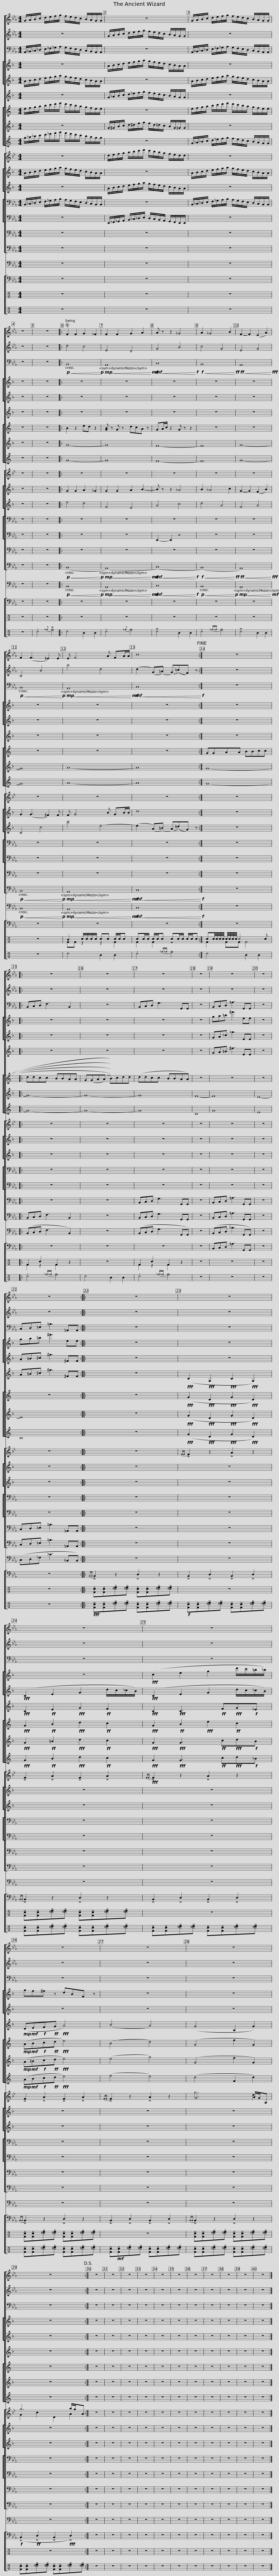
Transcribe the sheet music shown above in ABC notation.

X:1
%%score [ 1 2 3 [ 4 5 ] 6 [ 7 8 9 ] ] [ ( 10 11 ) [ 12 13 ] [ 14 15 ] 16 17 ] 18 [ 19 ( 20 21 ) 22 ]
L:1/8
M:4/4
I:linebreak $
K:Eb
V:1 treble
V:2 treble
V:3 bass
V:4 treble transpose=-2
V:5 treble transpose=-2
V:6 treble transpose=-14
V:7 treble transpose=-9
V:8 treble transpose=-14
V:9 treble transpose=-21
V:10 treble transpose=-7
V:11 treble transpose="-7 "
V:12 treble transpose=-2
V:13 treble transpose=-2
V:14 bass
V:15 bass
V:16 bass
V:17 bass
V:18 bass transpose=-12
V:19 bass
V:20 perc
K:none
V:21 perc
K:none
V:22 perc
K:none
V:1
 G/A/B/c/ d/e/f/g/ f/e/d/c/ B/A/G/G/ | z8 |$ G/A/B/c/ d/e/f/g/ f/e/d/c/ B/A/G/G/ | z8 | z8 |: %5
S F2 F2 G2 _F2 | F2 F2 G2 A2 | A z z2 _G4 | A2 _G4 B2 | F2- F2 (E2 A2) | %10
 F2 (F3 =E2) E |$ E F4 A FA/A/ | c8!fine! :| z8 |: z8 | %15
 z8 | z8 | z8 |$ z8 | z8 | %20
 z8 :: z8 | z8 | z8 |$ z8 | %25
 z8 | z8 | z8 | z8!D.S.! :| z8 |$ %30
 z8 | z8 | z8 | z8 | z8 | %35
 z8 | z8 | z8 | z8 | z8 |] %40
V:2
 z8 | G/A/B/c/ d/e/f/g/ f/e/d/c/ B/A/G/G/ |$ z8 | z8 | z8 |: %5
 d4 c4 | E4 D4 | G4 B4 | c4 G4 | E4 G4 | %10
 B,4 B4 |$ b4 d4 | (d2 (G)(=A) (G)((=c)F)) z :| z8 |: z8 | %15
 z8 | z8 | z8 |$ z8 | z8 | %20
 z8 :: z8 | z8 | z8 |$ z8 | %25
 z8 | z8 | z8 | z8 :| z8 |$ %30
 z8 | z8 | z8 | z8 | z8 | %35
 z8 | z8 | z8 | z8 | z8 |] %40
V:3
 A,,/__B,,/_C,/_D,/ E,/_F,/_G,/A,/ G,/F,/E,/D,/ C,/B,,/A,,/A,,/ | z8 |$ A,,/__B,,/_C,/_D,/ E,/_F,/_G,/A,/ G,/F,/E,/D,/ C,/B,,/A,,/A,,/ | z8 | z8 |: %5
!p!!<(! B,,8!p!!<)! |!mp!!<(! A,,8!<)!!mf! |!mf!!<(! C,8!<)!!f! |!f!!<(! B,,8!<)!!ff! |!ff!!<(! A,,8!<)!!fff! | %10
!p!!<(! B,,8!p!!<)! |$!mp!!<(! A,,8!<)!!mf! |!mf!!<(! C,8!<)!!f! :| z8 |: B,,C,D, F,3 B,,2 | %15
 z8 | B,,C,D, G,3 G,,G,, | z8 |$ B,,C,D, =A,3 G,,G,, | z8 | %20
 C,D,=E, =B,3 =A,,A,, :: z8 | z8 | z8 |$ z8 | %25
 z8 | z8 | z8 | z8 :| z8 |$ %30
 z8 | z8 | z8 | z8 | z8 | %35
 z8 | z8 | z8 | z8 | z8 |] %40
V:4
[K:F] z8 | A/B/c/d/ e/f/g/a/ g/f/e/d/ c/B/A/A/ |$ z8 | z8 | z8 |: %5
 z8 | z8 | z8 | z8 | z8 | %10
 z8 |$ z8 | z8 :| z8 |: z8 | %15
 z8 | z8 | z8 |$ ga=b ^f'3 ee | z8 | %20
 ga=b ^f'3 ee :: z8 | z8 | z8 |$!fff! (c2 e2 g2 d'/c'/=b/_b/) | %25
 gf^f z dBF z | z8 | z8 | z8 :| z8 |$ %30
 z8 | z8 | z8 | z8 | z8 | %35
 z8 | z8 | z8 | z8 | z8 |] %40
V:5
[K:F] A/B/c/d/ e/f/g/a/ g/f/e/d/ c/B/A/A/ | z8 |$ A/B/c/d/ e/f/g/a/ g/f/e/d/ c/B/A/A/ | z8 | z8 |: %5
 z8 | z8 | z8 | z8 | z8 | %10
 z8 |$ z8 | z8 :| z8 |: z8 | %15
 z8 | z8 | z8 |$ GA_c _g3 EE | z8 | %20
 A=B^c ^g3 ^FF :: z8 | z8 |!fff! (C2 E2 G2 d/c/_c/B/) |$!fff! (C2 E2 G2 d/c/_c/B/) | %25
 z8 | z8 | z8 | z8 :| z8 |$ %30
 z8 | z8 | z8 | z8 | z8 | %35
 z8 | z8 | z8 | z8 | z8 |] %40
V:6
[K:F] z8 | G/_A/B/c/ d/_e/f/g/ f/e/d/c/ B/A/G/G/ |$ z8 | z8 | z8 |: %5
 z8 | z8 | z8 | z8 | z8 | %10
 z8 |$ z8 | z8 :| z8 |: z8 | %15
 z8 | z8 | z8 |$ GA=B ^f3 EE | z8 | %20
 A=B^c ^g3 ^FF :: z8 |!fff! (C2!fff! G,2!fff! C2!fff! G,2) |!fff! C2!ff! E2!fff! G2!ff! F2 |$!fff! C2!fff! C3!ff! F!fff!G!f!_E | %25
!mp! (D!mf!E!f!F!ff!G!fff! A4) | (B4 A4) | (G4 B,2 G2) | z8 :| z8 |$ %30
 z8 | z8 | z8 | z8 | z8 | %35
 z8 | z8 | z8 | z8 | z8 |] %40
V:7
[K:C] e/f/g/a/ b/c'/d'/e'/ d'/c'/b/a/ g/f/e/e/ | z8 |$ e/f/g/a/ b/c'/d'/e'/ d'/c'/b/a/ g/f/e/e/ | z8 | z8 |: %5
 B2 z2 ed z2 | [GB] z G z dcA z | GA/c/ z2 G z z2 | z8 | z8 | %10
 z8 |$ z8 | z8 :| GGAA BBcc |: ddcc BBAA | %15
 G(GA((((((A) B))))))cdd | (ddcc BBAA) | z8 |$ z8 | z8 | %20
 z8 :: z8 |!fff! (G2!fff! D2!fff! G2!fff! D2) |!fff! G2!ff! B2!fff! d2!ff! c2 |$!fff! G2!ff! B2!fff! e2!ff! c2 | %25
!mp! (A!mf!B!f!c!ff!d!fff! e4) | (B4 d4) | (G4 f2 G2) | z8 :| z8 |$ %30
 z8 | z8 | z8 | z8 | z8 | %35
 z8 | z8 | z8 | z8 | z8 |] %40
V:8
[K:F] z8 | G/^G/B/c/ d/^d/f/g/ f/d/=d/c/ B/G/=G/G/ |$ z8 | z8 | z8 |: %5
 G8- | G8 | F8- | F8 | G8- | %10
 G8 |$ A8- | A8 :| G8- |: G8- | %15
 G8- | G8 | F8- |$ F8 | E8- | %20
 E8 :: z8 |!fff! (G2!fff! D2!fff! G2!fff! D2) |!fff! G2!ff! =B2!fff! d2!ff! c2 |$!fff! G2!fff! G3!ff! c!fff!d!f!B | %25
!mp! (A!mf!=B!f!c!ff!d!fff! e4) | (e4 g4) | (G4 f2 G2) | z8 :| z8 |$ %30
 z8 | z8 | z8 | z8 | z8 | %35
 z8 | z8 | z8 | z8 | z8 |] %40
V:9
[K:C] g/_a/_b/c'/ d'/_e'/f'/g'/ f'/e'/d'/c'/ b/a/g/g/ | z8 |$ G/_A/_B/c/ d/_e/f/g/ f/e/d/c/ B/A/G/G/ | z8 | z8 |: %5
 G8- | G8 | F8- | F8 | G8- | %10
 G8 |$ A8- | A8 :| G8- |: G8- | %15
 G8- | G8 | C8 |$ G8 | E8 | %20
 B,8 :: z8 |!fff! (G2!fff! D2!fff! G2!fff! D2) |!fff! G2!ff! B2!fff! d2!ff! c2 |$!fff! G2!fff! G3!ff! c!fff!d!f!_B | %25
!mp! (A!mf!B!f!c!ff!d!fff! e4) | (f4 e4) | (d4 F2 d2) | z8 :| z8 |$ %30
 z8 | z8 | z8 | z8 | z8 | %35
 z8 | z8 | z8 | z8 | z8 |] %40
V:10
[K:Bb] z8 | d/e/f/g/ a/b/c'/d'/ c'/b/a/g/ f/e/d/d/ |$ z8 | z8 | z8 |: %5
 z8 | z8 | z8 | z8 | z8 | %10
 z8 |$ z8 | z8 :| z8 |: z8 | %15
 z8 | z8 | z8 |$ z8 | z8 | %20
 z8 :: z8 |{FF} !>!F2 z2 !>!A2 z2 | !>!F2 !>!A2 !>!F2 !>!A2 |$!fff!{FF} !>!F2 z2 !>!A2 z2 | %25
 !>!F2 !>!A2 !>!F2 !>!A2 |{FF} !>!F2 z2 !>!A2 z2 | G6 A/G/A, | g6 a/g/A :| z8 |$ %30
 z8 | z8 | z8 | z8 | z8 | %35
 z8 | z8 | z8 | z8 | z8 |] %40
V:11
[K:Bb] x8 | x8 |$ x8 | x8 | x8 |: %5
 x8 | x8 | x8 | x8 | x8 | %10
 x8 |$ x8 | x8 :| x8 |: x8 | %15
 x8 | x8 | x8 |$ x8 | x8 | %20
 x8 :: x8 | x8 | x8 |$ x8 | %25
 x8 | x8 | g6 d2 | G2 c2 D2 A2 :| x8 |$ %30
 x8 | x8 | x8 | x8 | x8 | %35
 x8 | x8 | x8 | x8 | x8 |] %40
V:12
[K:F] A/B/c/d/ e/f/g/a/ g/f/e/d/ c/B/A/A/ | z8 |$ A/B/c/d/ e/f/g/a/ g/f/e/d/ c/B/A/A/ | z8 | z8 |: %5
 G2 G2 A2 _G2 | G2 G2 A2 B2- | B z z2 _A4 | B2 _A4 c2 | G2- G2 (F2 B2) | %10
 G2 (G3 ^F2) F |$ F G4 B GB/B/ | d8 :| z8 |: z8 | %15
 z8 | z8 | z8 |$ z8 | z8 | %20
 z8 :: z8 | z8 | z8 |$ z8 | %25
 z8 | z8 | z8 | z8 :| z8 |$ %30
 z8 | z8 | z8 | z8 | z8 | %35
 z8 | z8 | z8 | z8 | z8 |] %40
V:13
[K:F] z8 | A/B/c/d/ e/f/g/a/ g/f/e/d/ c/B/A/A/ |$ z8 | z8 | z8 |: %5
 e4 d4 | F4 E4 | A4 c4 | d4 A4 | F4 A4 | %10
 C4 c4 |$ c'4 e4- | (e2 (A)(=B) (A)((=d)G)) z :| z8 |: z8 | %15
 z8 | z8 | z8 |$ z8 | z8 | %20
 z8 :: z8 | z8 | z8 |$ z8 | %25
 z8 | z8 | z8 | z8 :| z8 |$ %30
 z8 | z8 | z8 | z8 | z8 | %35
 z8 | z8 | z8 | z8 | z8 |] %40
V:14
 B,,/_C,/_D,/E,/ F,/_G,/A,/B,/ A,/G,/F,/E,/ D,/C,/B,,/B,,/ | z8 |$ B,,/_C,/_D,/E,/ F,/_G,/A,/B,/ A,/G,/F,/E,/ D,/C,/B,,/B,,/ | z8 | z8 |: %5
 z8 | z8 | z8 | z8 | z8 | %10
 z8 |$ z8 | z8 :| z8 |: z8 | %15
 z8 | z8 | z8 |$ z8 | z8 | %20
 z8 :: z8 | z8 | z8 |$ z8 | %25
 z8 | z8 | z8 | z8 :| z8 |$ %30
 z8 | z8 | z8 | z8 | z8 | %35
 z8 | z8 | z8 | z8 | z8 |] %40
V:15
 z8 | E,,/_F,,/_G,,/A,,/ B,,/_C,/_D,/E,/ D,/C,/B,,/A,,/ G,,/F,,/E,,/E,,/ |$ z8 | z8 | z8 |: %5
 z8 | z8 | E,,2- E,,2 z4 | z8 | z8 | %10
 z8 |$ z8 | z8 :| z8 |: z8 | %15
 z8 | z8 | z8 |$ z8 | z8 | %20
 z8 :: z8 | z8 | z8 |$ z8 | %25
 z8 | z8 | z8 | z8 :| z8 |$ %30
 z8 | z8 | z8 | z8 | z8 | %35
 z8 | z8 | z8 | z8 | z8 |] %40
V:16
 z8 | z8 |$ z8 | z8 | z8 |: %5
 z8 | z8 | z8 | z8 | z8 | %10
 z8 |$ z8 | z8 :| z8 |: z8 | %15
 z8 | B,,C,D, G,3 G,,G,, | z8 |$ B,,C,D, =A,3 G,,G,, | z8 | %20
 C,D,=E, =B,3 =A,,A,, :: z8 | z8 | z8 |$ z8 | %25
 z8 | z8 | z8 | z8 :| z8 |$ %30
 z8 | z8 | z8 | z8 | z8 | %35
 z8 | z8 | z8 | z8 | z8 |] %40
V:17
 z8 | z8 |$ z8 | z8 | z8 |: %5
!p!!<(! (B,,8!p!!<)! |!mp!!<(! (A,,8)!<)!!mf! |!mf!!<(! (C,8)!<)!!f! |!f!!<(! (B,,8)!<)!!ff! |!ff!!<(! A,,8)!<)!!fff! | %10
!p!!<(! B,,8!p!!<)! |$!mp!!<(! A,,8!<)!!mf! |!mf!!<(! C,8!<)!!f! :| z8 |: B,,C,D, F,3 B,,2 | %15
 z8 | B,,C,D, G,3 G,,G,, | z8 |$ B,,C,D, =A,3 G,,G,, | z8 | %20
 C,D,=E, =B,3 =A,,A,, :: z8 | z8 | z8 |$ z8 | %25
 z8 | z8 | z8 | z8 :| z8 |$ %30
 z8 | z8 | z8 | z8 | z8 | %35
 z8 | z8 | z8 | z8 | z8 |] %40
V:18
 z8 | z8 |$ z8 | z8 | z8 |: %5
!p!!<(! B,,8!p!!<)! |!mp!!<(! A,,8!<)!!mf! |!mf!!<(! C,8!<)!!f! |!p!!<(! B,,8!p!!<)! |!mp!!<(! A,,8!<)!!mf! | %10
!p!!<(! B,,8!p!!<)! |$!mp!!<(! A,,8!<)!!mf! |!mf!!<(! C,8!<)!!f! :| z8 |: (B,,C,D, F,3 B,,2) | %15
 z8 | (B,,C,D, G,3 G,,G,,) | z8 |$ (B,,C,D, __B,3 G,,G,,) | z8 | %20
 (C,D,_F, _C3 __B,,B,,) :: z8 | z8 | z8 |$ z8 | %25
 z8 | z8 | z8 | z8 :| z8 |$ %30
 z8 | z8 | z8 | z8 | z8 | %35
 z8 | z8 | z8 | z8 | z8 |] %40
V:19
 z8 | z8 |$ z8 | z8 | z8 |: %5
 z8 | z8 | z8 | z8 | z8 | %10
 z8 |$ z8 | z8 :| z8 |: z8 | %15
 z8 | z8 | z8 |$ B,,C,D, =A,3 G,,G,, | z8 | %20
 z8 ::{B,,B,,} !>!B,,2 z2 !>!D,2 z2 | !>!B,,2 !>!D,2 !>!B,,2 !>!D,2 |{B,,B,,} !>!B,,2 z2 !>!D,2 z2 |$ !>!B,,2 !>!D,2 !>!B,,2 !>!D,2 | %25
{B,,B,,} !>!B,,2 z2 !>!D,2 z2 | !>!B,,2 !>!D,2 !>!B,,2 !>!D,2 |{B,,B,,} !>!B,,2 z2 !>!D,2 z2 |!f! (!>!B,,2!ff! !>!D,2 !>!B,,2!fff! !>!D,2) :| z8 |$ %30
 z8 | z8 | z8 | z8 | z8 | %35
 z8 | z8 | z8 | z8 | z8 |] %40
V:20
[K:C] z8 | z8 |$ z8 | z8 | z8 |: %5
 z8 | z8 | z8 | z8 | z8 | %10
 z8 |$ B2 c/c/c/c/ cc c/c/c | cc/c/ c/c/c cc/c/ c/c/c :| cc/4c/4c/4c/4 c/4c/4c/4c/4 c4 c |: F2 c2 F2 z2 | %15
 z8 | F2 c2 F2 z2 | z8 |$ z8 | z8 | %20
 z8 :: [Fc^e][Fc^e][^c_de^g][^c_de^g] [Fc^e][Fc^e][^c_de^g][^c_de^g] | z8 | [Fc^e][Fc^e][^c_de^g][^c_de^g] [Fc^e][Fc^e][^c_de^g][^c_de^g] |$ z8 | %25
 [Fc^e][Fc^e][^c_de^g][^c_de^g] [Fc^e][Fc^e][^c_de^g][^c_de^g] | z8 | [Fc^e][Fc^e][^c_de^g][^c_de^g] [Fc^e][Fc^e][^c_de^g][^c_de^g] | z8 :| z8 |$ %30
 z8 | z8 | z8 | z8 | z8 | %35
 z8 | z8 | z8 | z8 | z8 |] %40
V:21
[K:C] x8 | x8 |$ x8 | x8 | x8 |: %5
 x8 | x8 | x8 | x8 | x8 | %10
 x8 |$ FF z2 z2 F2 | F2 F2 z4 :| F2 FF F4 |: F2 z2 F2 z2 | %15
 x8 | F2 z2 F2 z2 | x8 |$ x8 | x8 | %20
 x8 :: x8 | x8 | x8 |$ x8 | %25
 x8 | x8 | x8 | x8 :| x8 |$ %30
 x8 | x8 | x8 | x8 | x8 | %35
 x8 | x8 | x8 | x8 | x8 |] %40
V:22
[K:C] z8 | z8 |$ z8 | z8 | .^d4{_f} !>!_f4 |: %5
 ^d4 B2 B2 | .^d4{_f} _f4 | !>!^d4 B2 B2 | .^d4{_f_f} _f4 | !>!^d4 B2 B2 | %10
 z8 |$ ^d4 B2 B2 | .^d4{_f_f} _f4 :| ^d4 B2 B2 |: .^d4{_f_f} _f4 | %15
 ^d4 B2 B2 | .^d4{_f_f} _f4 | z8 |$ z8 | z8 | %20
 z8 ::!fff! [Fc^e][Fc^e][^c_de^g][^c_de^g] [Fc^e][Fc^e][^c_de^g][^c_de^g] |!f! [Fc^e][Fc^e][^c_de^g][^c_de^g] [Fc^e][Fc^e][^c_de^g][^c_de^g] | [Fc^e][Fc^e][^c_de^g][^c_de^g] [Fc^e][Fc^e][^c_de^g][^c_de^g] |$ [Fc^e][Fc^e][^c_de^g][^c_de^g] [Fc^e][Fc^e][^c_de^g][^c_de^g] | %25
 [Fc^e][Fc^e][^c_de^g][^c_de^g] [Fc^e][Fc^e][^c_de^g][^c_de^g] | [Fc^e]!mf![Fc^e][^c_de^g][^c_de^g] [Fc^e][Fc^e][^c_de^g][^c_de^g] | [Fc^e][Fc^e][^c_de^g][^c_de^g] [Fc^e][Fc^e][^c_de^g][^c_de^g] | [Fc^e][Fc^e][^c_de^g][^c_de^g] [Fc^e][Fc^e][^c_de^g][^c_de^g] :| z8 |$ %30
 z8 | z8 | z8 | z8 | z8 | %35
 z8 | z8 | z8 | z8 | z8 |] %40
